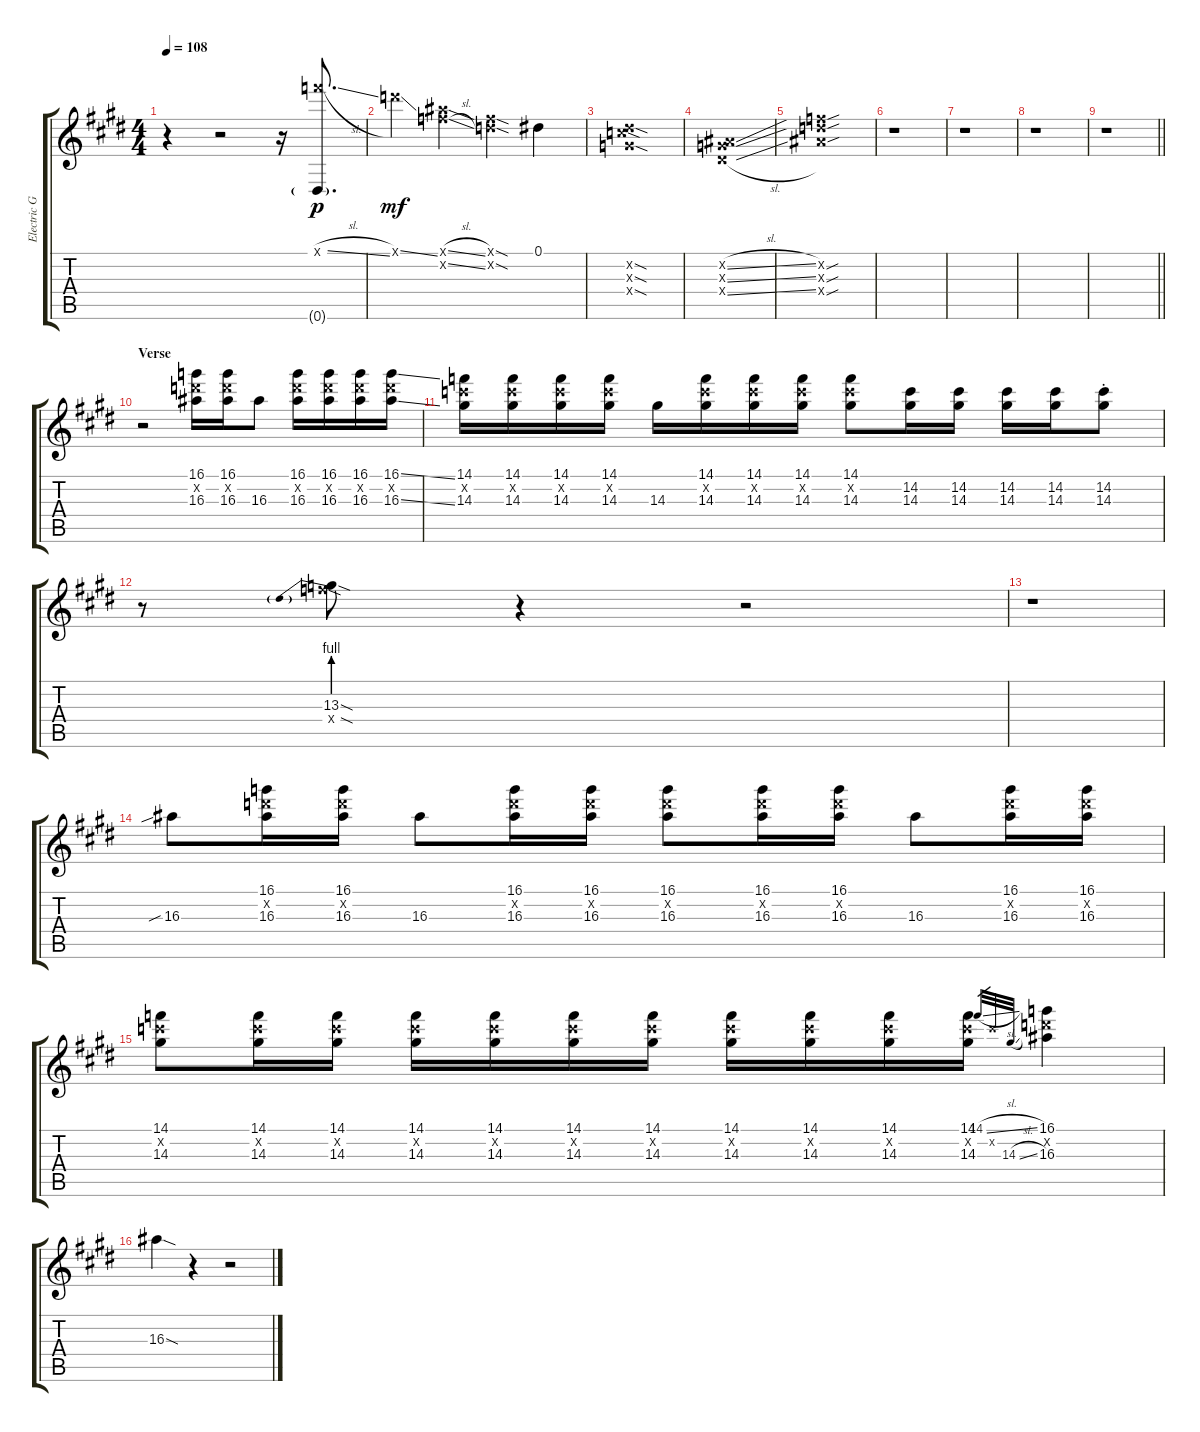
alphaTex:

\track ("Electric Guitar 2" "Electric G") {instrument electricguitarclean}
\staff {score tabs}
\tuning (Eb4 Bb3 Gb3 Db3 Ab2 Eb2) {hide}
\ts (4 4)
\tempo 108
\clef g2
\ks e
r.4{dy p instrument electricguitarclean} r.2 r.16 (14.1{sl x} 0.6{g}).8{d} |
\ks c#minor
11.1{ss x}.4{dy mf} (7.1{sl x} 7.2{sl x}).4 (2.1{sod x} 4.2{sod x}).4 0.1.4 |
(5.2{sod x} 6.3{sod x} 6.4{sod x}).1 |
(0.2{sl x} 1.3{sl x} 2.4{sl x}).1 |
(7.2{sou x} 8.3{sou x} 9.4{sou x}).1 |
\ks e
r.1 |
\ks c#minor
r.1 |
r.1 |
\barLineRight lightlight
\ks e
r.1 |
\section ("" "Verse")
\ks c#minor
r.2 (16.1 16.2{x} 16.3).16 (16.1 16.2{x} 16.3).16 16.3.8 (16.1 16.2{x} 16.3).16 (16.1 16.2{x} 16.3).16 (16.1 16.2{x} 16.3).16 (16.1{ss} 16.2{x} 16.3{ss}).16 |
(14.1 14.2{x} 14.3).16 (14.1 14.2{x} 14.3).16 (14.1 14.2{x} 14.3).16 (14.1 14.2{x} 14.3).16 14.3.16 (14.1 14.2{x} 14.3).16 (14.1 14.2{x} 14.3).16 (14.1 14.2{x} 14.3).16 (14.1 14.2{x} 14.3).8 (14.2 14.3).16 (14.2 14.3).16 (14.2 14.3).16 (14.2 14.3).16 (14.2{st} 14.3{st}).8 |
\ks e
r.8 (13.3{sod} 14.4{be (prebend 0 4 60 4) sod x}).8 r.4 r.2 |
\ks c#minor
r.1 |
16.3{sib}.8 (16.1 16.2{x} 16.3).16 (16.1 16.2{x} 16.3).16 16.3.8 (16.1 16.2{x} 16.3).16 (16.1 16.2{x} 16.3).16 (16.1 16.2{x} 16.3).8 (16.1 16.2{x} 16.3).16 (16.1 16.2{x} 16.3).16 16.3.8 (16.1 16.2{x} 16.3).16 (16.1 16.2{x} 16.3).16 |
\ks e
(14.1 14.2{x} 14.3).8 (14.1 14.2{x} 14.3).16 (14.1 14.2{x} 14.3).16 (14.1 14.2{x} 14.3).16 (14.1 14.2{x} 14.3).16 (14.1 14.2{x} 14.3).16 (14.1 14.2{x} 14.3).16 (14.1 14.2{x} 14.3).16 (14.1 14.2{x} 14.3).16 (14.1 14.2{x} 14.3).16 (14.1 14.2{x} 14.3).16 14.1{sl}.32{gr} 14.2{x}.32{gr} 14.3{sl}.32{gr} (16.1 16.2{x} 16.3).4 |
\ks c#minor
16.3{sod}.4 r.4 r.2
